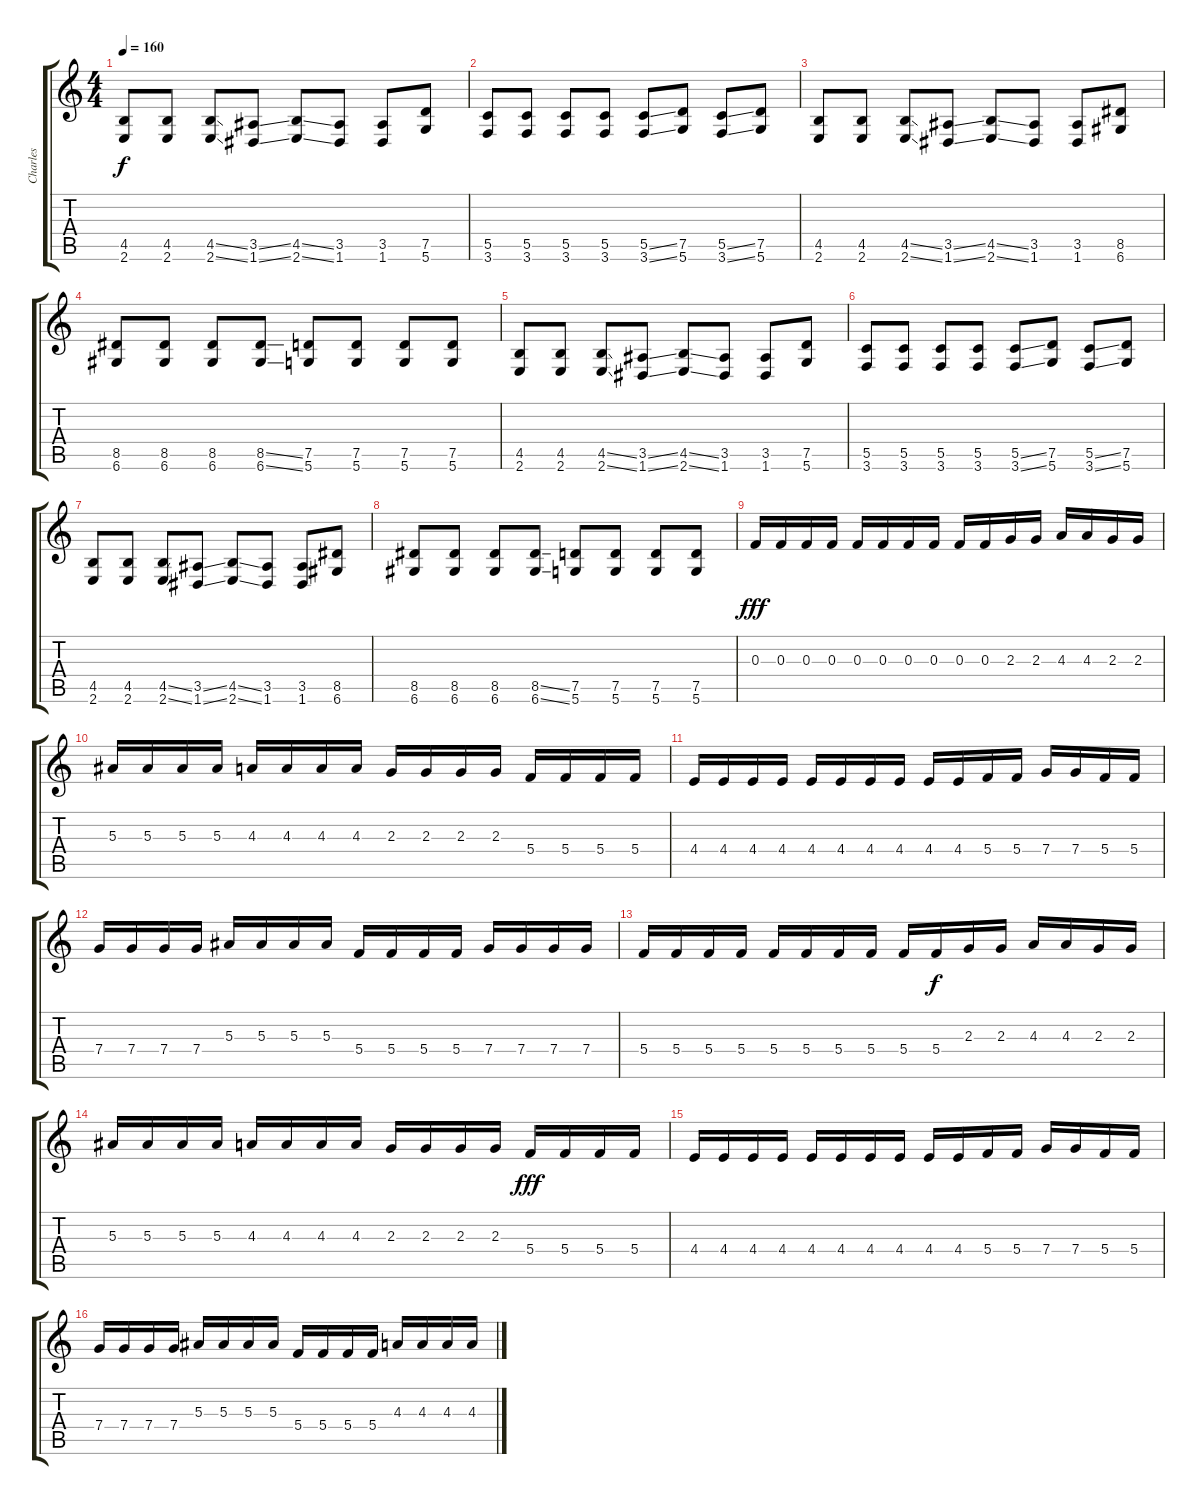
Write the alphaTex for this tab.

\track ("Charles" "Charles") {instrument distortionguitar}
\staff {score tabs}
\tuning (D4 A3 F3 C3 G2 D2) {hide}
\ts (4 4)
\tempo 160
\clef g2
\ks c
(4.5 2.6).8{dy f} (4.5 2.6).8 (4.5{ss} 2.6{ss}).8 (3.5{ss} 1.6{ss}).8 (4.5{ss} 2.6{ss}).8 (3.5 1.6).8 (3.5 1.6).8 (7.5 5.6).8 |
(5.5 3.6).8 (5.5 3.6).8 (5.5 3.6).8 (5.5 3.6).8 (5.5{ss} 3.6{ss}).8 (7.5 5.6).8 (5.5{ss} 3.6{ss}).8 (7.5 5.6).8 |
(4.5 2.6).8 (4.5 2.6).8 (4.5{ss} 2.6{ss}).8 (3.5{ss} 1.6{ss}).8 (4.5{ss} 2.6{ss}).8 (3.5 1.6).8 (3.5 1.6).8 (8.5 6.6).8 |
(8.5 6.6).8 (8.5 6.6).8 (8.5 6.6).8 (8.5{ss} 6.6{ss}).8 (7.5 5.6).8 (7.5 5.6).8 (7.5 5.6).8 (7.5 5.6).8 |
(4.5 2.6).8 (4.5 2.6).8 (4.5{ss} 2.6{ss}).8 (3.5{ss} 1.6{ss}).8 (4.5{ss} 2.6{ss}).8 (3.5 1.6).8 (3.5 1.6).8 (7.5 5.6).8 |
(5.5 3.6).8 (5.5 3.6).8 (5.5 3.6).8 (5.5 3.6).8 (5.5{ss} 3.6{ss}).8 (7.5 5.6).8 (5.5{ss} 3.6{ss}).8 (7.5 5.6).8 |
(4.5 2.6).8 (4.5 2.6).8 (4.5{ss} 2.6{ss}).8 (3.5{ss} 1.6{ss}).8 (4.5{ss} 2.6{ss}).8 (3.5 1.6).8 (3.5 1.6).8 (8.5 6.6).8 |
(8.5 6.6).8 (8.5 6.6).8 (8.5 6.6).8 (8.5{ss} 6.6{ss}).8 (7.5 5.6).8 (7.5 5.6).8 (7.5 5.6).8 (7.5 5.6).8 |
0.3.16{dy fff} 0.3.16 0.3.16 0.3.16 0.3.16 0.3.16 0.3.16 0.3.16 0.3.16 0.3.16 2.3.16 2.3.16 4.3.16 4.3.16 2.3.16 2.3.16 |
5.3.16 5.3.16 5.3.16 5.3.16 4.3.16 4.3.16 4.3.16 4.3.16 2.3.16 2.3.16 2.3.16 2.3.16 5.4.16 5.4.16 5.4.16 5.4.16 |
4.4.16 4.4.16 4.4.16 4.4.16 4.4.16 4.4.16 4.4.16 4.4.16 4.4.16 4.4.16 5.4.16 5.4.16 7.4.16 7.4.16 5.4.16 5.4.16 |
7.4.16 7.4.16 7.4.16 7.4.16 5.3.16 5.3.16 5.3.16 5.3.16 5.4.16 5.4.16 5.4.16 5.4.16 7.4.16 7.4.16 7.4.16 7.4.16 |
5.4.16 5.4.16 5.4.16 5.4.16 5.4.16 5.4.16 5.4.16 5.4.16 5.4.16 5.4.16{dy f} 2.3.16 2.3.16 4.3.16 4.3.16 2.3.16 2.3.16 |
5.3.16 5.3.16 5.3.16 5.3.16 4.3.16 4.3.16 4.3.16 4.3.16 2.3.16 2.3.16 2.3.16 2.3.16 5.4.16{dy fff} 5.4.16 5.4.16 5.4.16 |
4.4.16 4.4.16 4.4.16 4.4.16 4.4.16 4.4.16 4.4.16 4.4.16 4.4.16 4.4.16 5.4.16 5.4.16 7.4.16 7.4.16 5.4.16 5.4.16 |
7.4.16 7.4.16 7.4.16 7.4.16 5.3.16 5.3.16 5.3.16 5.3.16 5.4.16 5.4.16 5.4.16 5.4.16 4.3.16 4.3.16 4.3.16 4.3.16
